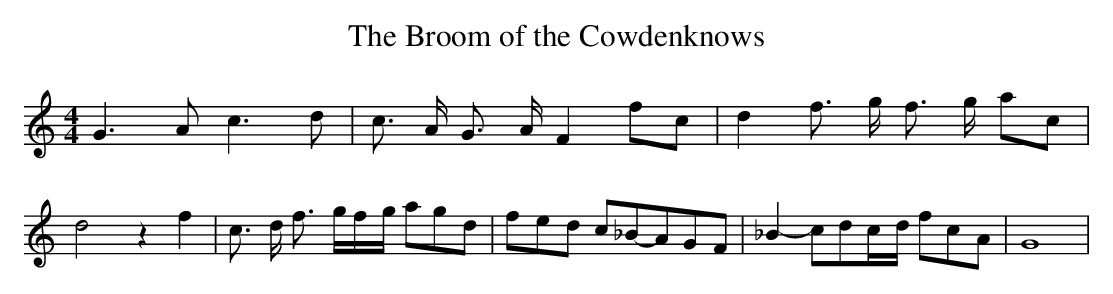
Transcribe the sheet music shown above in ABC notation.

X:1
T:The Broom of the Cowdenknows
M:4/4
L:1/8
K:C
 G3 A c3 d| c3/2- A/2 G3/2- A/2 F2f-c| d2 f3/2- g/2 f3/2- g/2- ac|\
 d4 z2 f2| c3/2- d/2 f3/2- g/2f/2-g/2 ag-d|f-e-d c_B-AG-F| _B2- cdc/2-d/2 fc-A|\
 G8|
